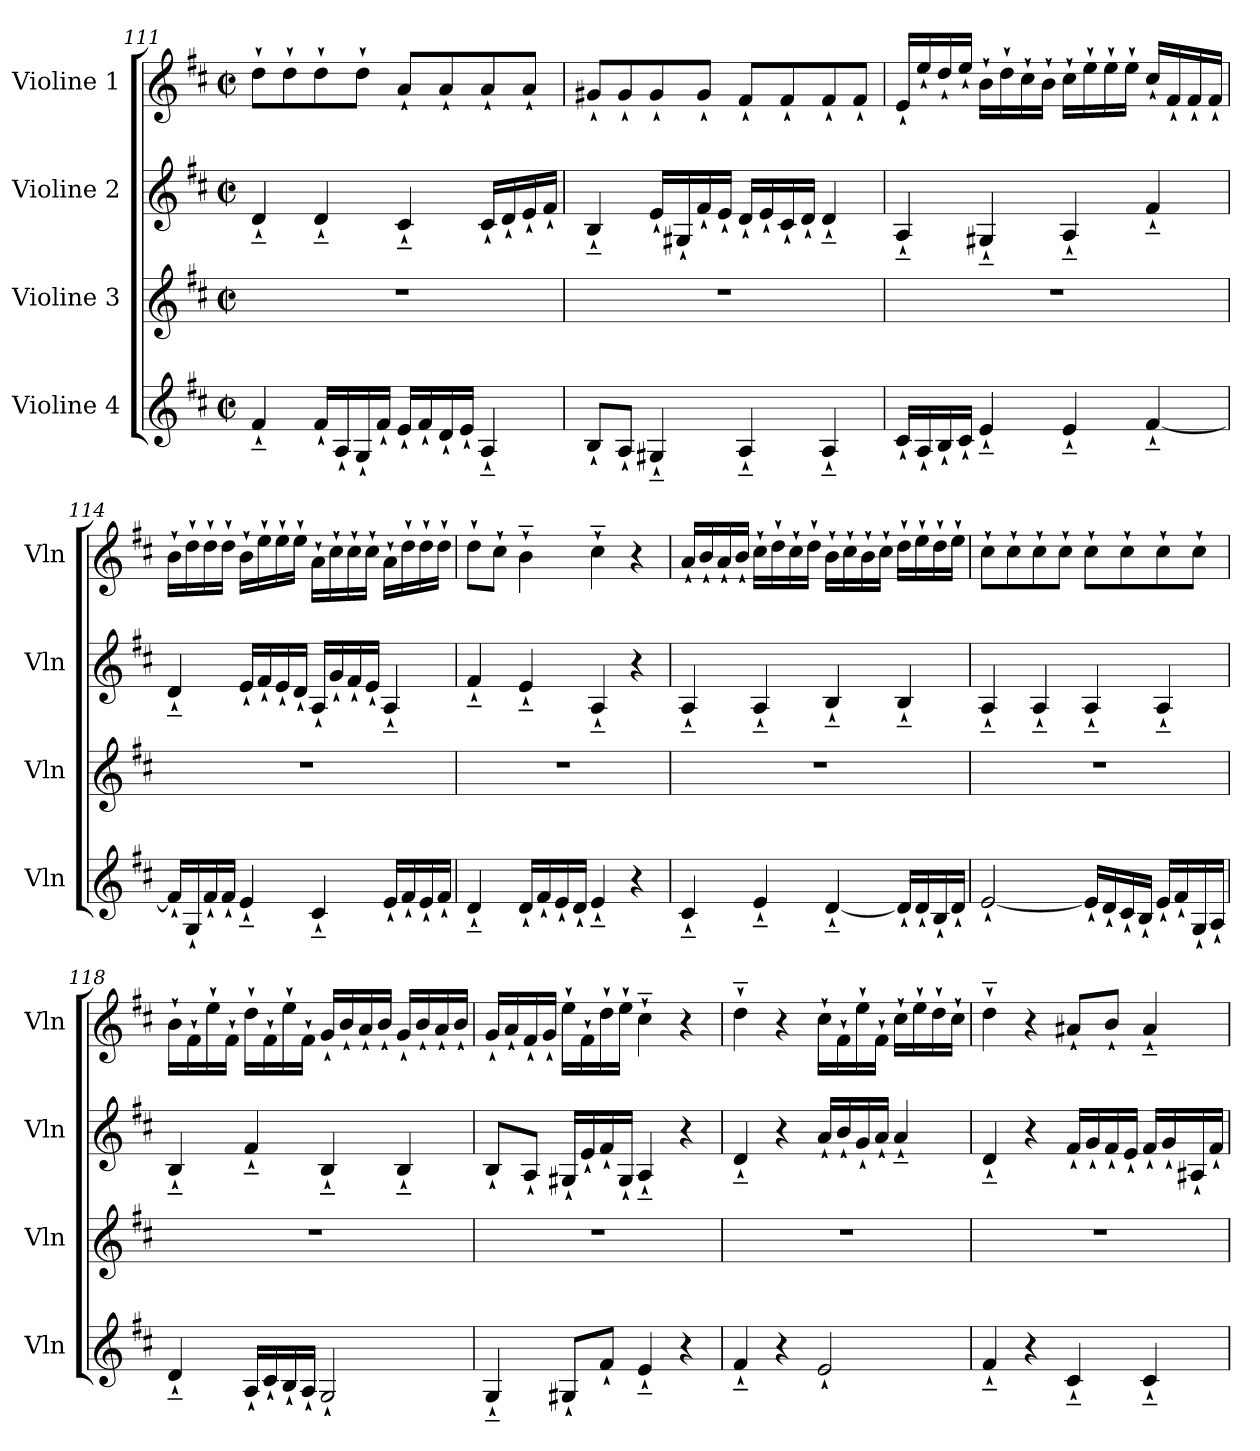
**kern	**kern	**kern	**kern
*part4	*part3	*part2	*part1
*staff4	*staff3	*staff2	*staff1
*I"Violine 4	*I"Violine 3	*I"Violine 2	*I"Violine 1
*I'Vln	*I'Vln	*I'Vln	*I'Vln
!!LO:LB:g=z
*clefG2	*clefG2	*clefG2	*clefG2
*k[f#c#]	*k[f#c#]	*k[f#c#]	*k[f#c#]
*D:	*D:	*D:	*D:
*M2/2	*M2/2	*M2/2	*M2/2
*met(c|)	*met(c|)	*met(c|)	*met(c|)
=111	=111	=111	=111
4f#~`/	1r	4d~`/	8dd`\L
.	.	.	8dd`\
16f#`/LL	.	4d~`/	8dd`\
16A`/	.	.	.
16G`/	.	.	8dd`\J
16f#`/JJ	.	.	.
16e`/LL	.	4c#~`/	8a`/L
16f#`/	.	.	.
16d`/	.	.	8a`/
16e`/JJ	.	.	.
4A~`/	.	16c#`/LL	8a`/
.	.	16d`/	.
.	.	16e`/	8a`/J
.	.	16f#`/JJ	.
=112	=112	=112	=112
8B`/L	1r	4B~`/	8g#X`/L
8A`/J	.	.	8g#`/
4G#X~`/	.	16e`/LL	8g#`/
.	.	16G#X`/	.
.	.	16f#`/	8g#`/J
.	.	16e`/JJ	.
4A~`/	.	16d`/LL	8f#`/L
.	.	16e`/	.
.	.	16c#`/	8f#`/
.	.	16d`/JJ	.
4A~`/	.	4d~`/	8f#`/
.	.	.	8f#`/J
=113	=113	=113	=113
16c#`/LL	1r	4A~`/	16e`/LL
16A`/	.	.	16ee`/
16B`/	.	.	16dd`/
16c#`/JJ	.	.	16ee`/JJ
4e~`/	.	4G#X~`/	16b`\LL
.	.	.	16dd`\
.	.	.	16cc#`\
.	.	.	16b`\JJ
4e~`/	.	4A~`/	16cc#`\LL
.	.	.	16ee`\
.	.	.	16ee`\
.	.	.	16ee`\JJ
[4f#~`/	.	4f#~`/	16cc#`/LL
.	.	.	16f#`/
.	.	.	16f#`/
.	.	.	16f#`/JJ
!!LO:LB:g=z
=114	=114	=114	=114
16f#`/LL]	1r	4d~`/	16b`\LL
16G`/	.	.	16dd`\
16f#`/	.	.	16dd`\
16f#`/JJ	.	.	16dd`\JJ
4e~`/	.	16e`/LL	16b`\LL
.	.	16f#`/	16ee`\
.	.	16e`/	16ee`\
.	.	16d`/JJ	16ee`\JJ
4c#~`/	.	16A`/LL	16a`\LL
.	.	16g`/	16cc#`\
.	.	16f#`/	16cc#`\
.	.	16e`/JJ	16cc#`\JJ
16e`/LL	.	4A~`/	16a`\LL
16f#`/	.	.	16dd`\
16e`/	.	.	16dd`\
16f#`/JJ	.	.	16dd`\JJ
=115	=115	=115	=115
4d~`/	1r	4f#~`/	8dd`\L
.	.	.	8cc#`\J
16d`/LL	.	4e~`/	4b~`\
16f#`/	.	.	.
16e`/	.	.	.
16d`/JJ	.	.	.
4e~`/	.	4A~`/	4cc#~`\
4r	.	4r	4r
=116	=116	=116	=116
4c#~`/	1r	4A~`/	16a`/LL
.	.	.	16b`/
.	.	.	16a`/
.	.	.	16b`/JJ
4e~`/	.	4A~`/	16cc#`\LL
.	.	.	16dd`\
.	.	.	16cc#`\
.	.	.	16dd`\JJ
[4d~`/	.	4B~`/	16b`\LL
.	.	.	16cc#`\
.	.	.	16b`\
.	.	.	16cc#`\JJ
16d`/LL]	.	4B~`/	16dd`\LL
16d`/	.	.	16ee`\
16B`/	.	.	16dd`\
16d`/JJ	.	.	16ee`\JJ
!!LO:PB:g=z
=117	=117	=117	=117
[2e`/	1r	4A~`/	8cc#`\L
.	.	.	8cc#`\
.	.	4A~`/	8cc#`\
.	.	.	8cc#`\J
16e`/LL]	.	4A~`/	8cc#`\L
16d`/	.	.	.
16c#`/	.	.	8cc#`\
16B`/JJ	.	.	.
16e`/LL	.	4A~`/	8cc#`\
16f#`/	.	.	.
16G`/	.	.	8cc#`\J
16A`/JJ	.	.	.
=118	=118	=118	=118
4d~`/	1r	4B~`/	16b`\LL
.	.	.	16f#`\
.	.	.	16ee`\
.	.	.	16f#`\JJ
16A`/LL	.	4f#~`/	16dd`\LL
16c#`/	.	.	16f#`\
16B`/	.	.	16ee`\
16A`/JJ	.	.	16f#`\JJ
2G`/	.	4B~`/	16g`/LL
.	.	.	16b`/
.	.	.	16a`/
.	.	.	16b`/JJ
.	.	4B~`/	16g`/LL
.	.	.	16b`/
.	.	.	16a`/
.	.	.	16b`/JJ
=119	=119	=119	=119
4G~`/	1r	8B`/L	16g`/LL
.	.	.	16a`/
.	.	8A`/J	16f#`/
.	.	.	16g`/JJ
8G#X`/L	.	16G#X`/LL	16ee`\LL
.	.	16e`/	16f#`\
8f#`/J	.	16f#`/	16dd`\
.	.	16G#`/JJ	16ee`\JJ
4e~`/	.	4A~`/	4cc#~`\
4r	.	4r	4r
!!LO:LB:g=z
=120	=120	=120	=120
4f#~`/	1r	4d~`/	4dd~`\
4r	.	4r	4r
2e`/	.	16a`/LL	16cc#`\LL
.	.	16b`/	16f#`\
.	.	16g`/	16ee`\
.	.	16a`/JJ	16f#`\JJ
.	.	4a~`/	16cc#`\LL
.	.	.	16ee`\
.	.	.	16dd`\
.	.	.	16cc#`\JJ
=121	=121	=121	=121
4f#~`/	1r	4d~`/	4dd~`\
4r	.	4r	4r
4c#~`/	.	16f#`/LL	8a#X`/L
.	.	16g`/	.
.	.	16f#`/	8b`/J
.	.	16e`/JJ	.
4c#~`/	.	16f#`/LL	4a#~`/
.	.	16g`/	.
.	.	16A#X`/	.
.	.	16f#`/JJ	.
=	=	=	=
*-	*-	*-	*-
